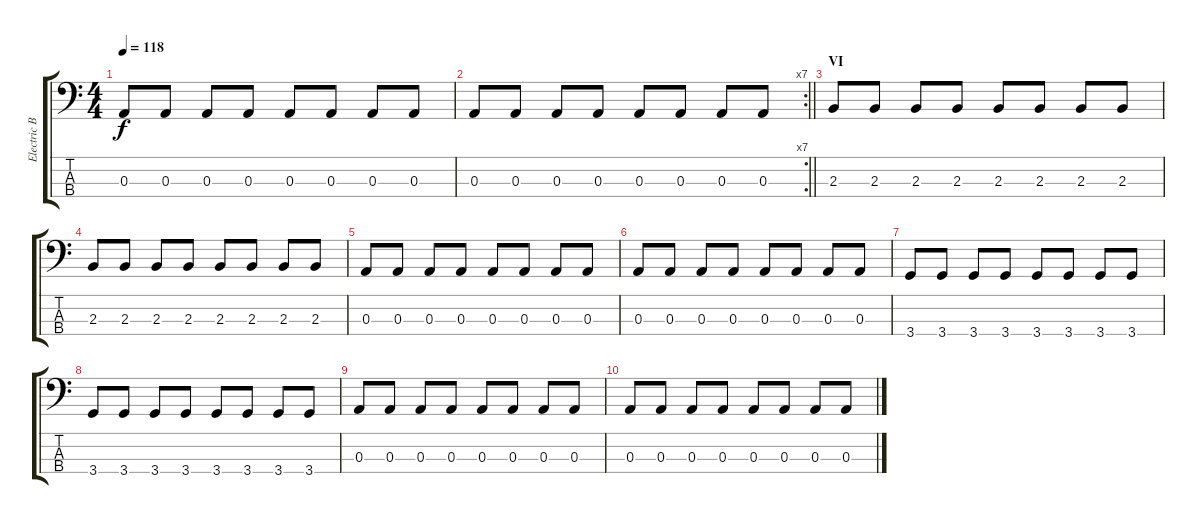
\track ("Electric Bass" "Electric B") {instrument electricbassfinger}
\staff {score tabs}
\tuning (G2 D2 A1 E1) {hide}
\ts (4 4)
\tempo 118
\clef f4
\ks c
0.3.8{dy f} 0.3.8 0.3.8 0.3.8 0.3.8 0.3.8 0.3.8 0.3.8 |
\rc 7
\barLineRight lightlight
0.3.8 0.3.8 0.3.8 0.3.8 0.3.8 0.3.8 0.3.8 0.3.8{volume 13} |
\section ("" "VI")
2.3.8 2.3.8 2.3.8 2.3.8 2.3.8 2.3.8 2.3.8 2.3.8 |
2.3.8 2.3.8 2.3.8 2.3.8 2.3.8 2.3.8 2.3.8 2.3.8 |
0.3.8 0.3.8 0.3.8 0.3.8 0.3.8 0.3.8 0.3.8 0.3.8 |
0.3.8 0.3.8 0.3.8 0.3.8 0.3.8 0.3.8 0.3.8 0.3.8 |
3.4.8 3.4.8 3.4.8 3.4.8 3.4.8 3.4.8 3.4.8 3.4.8 |
3.4.8 3.4.8 3.4.8 3.4.8 3.4.8 3.4.8 3.4.8 3.4.8 |
0.3.8 0.3.8 0.3.8 0.3.8 0.3.8 0.3.8 0.3.8 0.3.8 |
0.3.8{volume 0} 0.3.8 0.3.8 0.3.8 0.3.8 0.3.8 0.3.8 0.3.8
